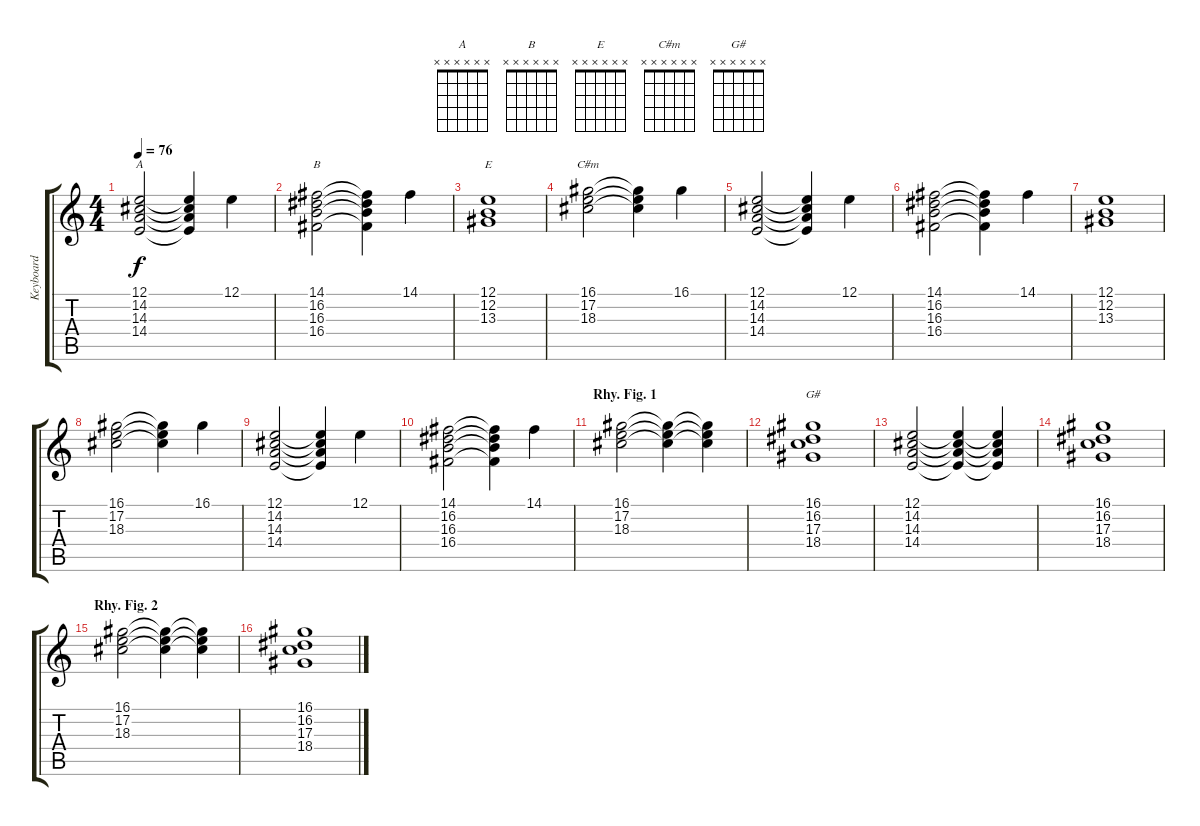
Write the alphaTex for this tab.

\track ("Keyboard" "Keyboard") {instrument acousticgrandpiano}
\staff {score tabs}
\tuning (E4 B3 G3 D3 A2 E2) {hide}
\chord ("A" x x x x x x) {firstfret 0}
\chord ("B" x x x x x x) {firstfret 0}
\chord ("E" x x x x x x) {firstfret 0}
\chord ("C#m" x x x x x x) {firstfret 0}
\chord ("G#" x x x x x x) {firstfret 0}
\ts (4 4)
\tempo 76
\clef g2
\ks c
(12.1 14.2 14.3 14.4).2{ch "A" dy f} (12.1{t} 14.2{t} 14.3{t} 14.4{t}).4 12.1.4 |
(14.1 16.2 16.3 16.4).2{ch "B"} (14.1{t} 16.2{t} 16.3{t} 16.4{t}).4 14.1.4 |
(12.1 12.2 13.3).1{ch "E"} |
(16.1 17.2 18.3).2{ch "C#m"} (16.1{t} 17.2{t} 18.3{t}).4 16.1.4 |
(12.1 14.2 14.3 14.4).2 (12.1{t} 14.2{t} 14.3{t} 14.4{t}).4 12.1.4 |
(14.1 16.2 16.3 16.4).2 (14.1{t} 16.2{t} 16.3{t} 16.4{t}).4 14.1.4 |
(12.1 12.2 13.3).1 |
(16.1 17.2 18.3).2 (16.1{t} 17.2{t} 18.3{t}).4 16.1.4 |
(12.1 14.2 14.3 14.4).2 (12.1{t} 14.2{t} 14.3{t} 14.4{t}).4 12.1.4 |
(14.1 16.2 16.3 16.4).2 (14.1{t} 16.2{t} 16.3{t} 16.4{t}).4 14.1.4 |
\section ("" "Rhy. Fig. 1")
(16.1 17.2 18.3).2 (16.1{t} 17.2{t} 18.3{t}).4 (16.1{t} 17.2{t} 18.3{t}).4 |
(16.1 16.2 17.3 18.4).1{ch "G#"} |
(12.1 14.2 14.3 14.4).2 (12.1{t} 14.2{t} 14.3{t} 14.4{t}).4 (12.1{t} 14.2{t} 14.3{t} 14.4{t}).4 |
(16.1 16.2 17.3 18.4).1 |
\section ("" "Rhy. Fig. 2")
(16.1 17.2 18.3).2 (16.1{t} 17.2{t} 18.3{t}).4 (16.1{t} 17.2{t} 18.3{t}).4 |
(16.1 16.2 17.3 18.4).1
